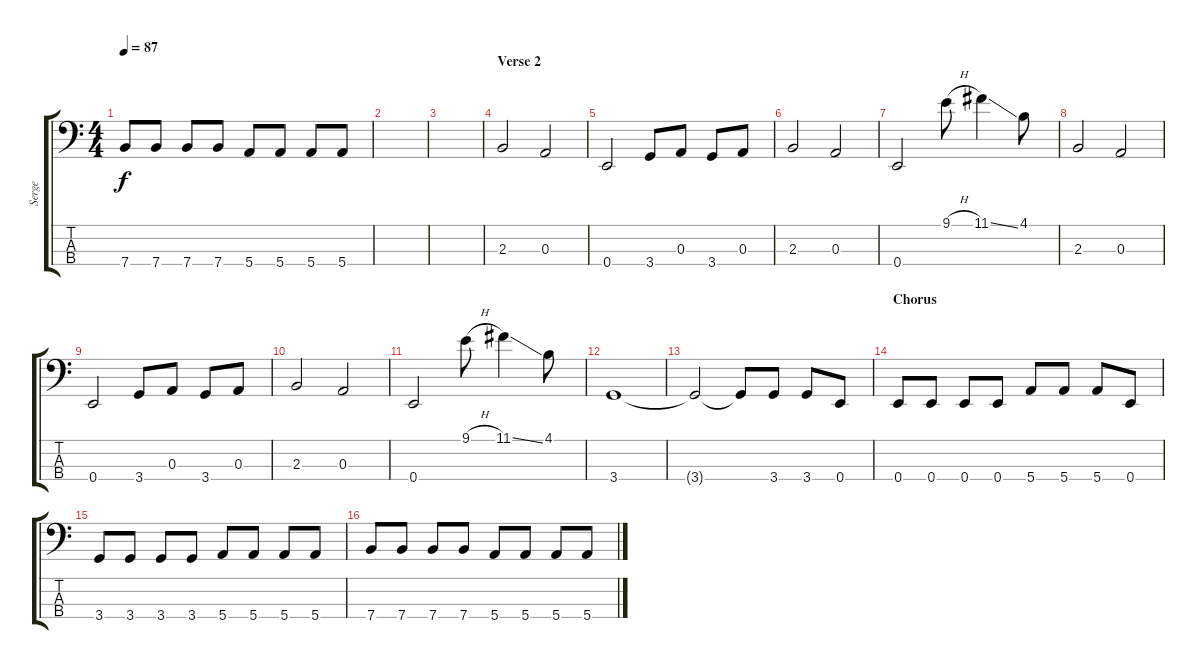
\track ("Serge" "Serge") {instrument electricbassfinger}
\staff {score tabs}
\tuning (G2 D2 A1 E1) {hide}
\ts (4 4)
\tempo 87
\clef f4
\ks c
7.4.8{dy f} 7.4.8 7.4.8 7.4.8 5.4.8 5.4.8 5.4.8 5.4.8 |
|
|
\section ("" "Verse 2")
2.3.2 0.3.2 |
0.4.2 3.4.8 0.3.8 3.4.8 0.3.8 |
2.3.2 0.3.2 |
0.4.2 9.1{h}.8 11.1{ss}.4 4.1.8 |
2.3.2 0.3.2 |
0.4.2 3.4.8 0.3.8 3.4.8 0.3.8 |
2.3.2 0.3.2 |
0.4.2 9.1{h}.8 11.1{ss}.4 4.1.8 |
3.4.1 |
3.4{t}.2 3.4{t}.8 3.4.8 3.4.8 0.4.8 |
\section ("" "Chorus")
0.4.8 0.4.8 0.4.8 0.4.8 5.4.8 5.4.8 5.4.8 0.4.8 |
3.4.8 3.4.8 3.4.8 3.4.8 5.4.8 5.4.8 5.4.8 5.4.8 |
7.4.8 7.4.8 7.4.8 7.4.8 5.4.8 5.4.8 5.4.8 5.4.8
